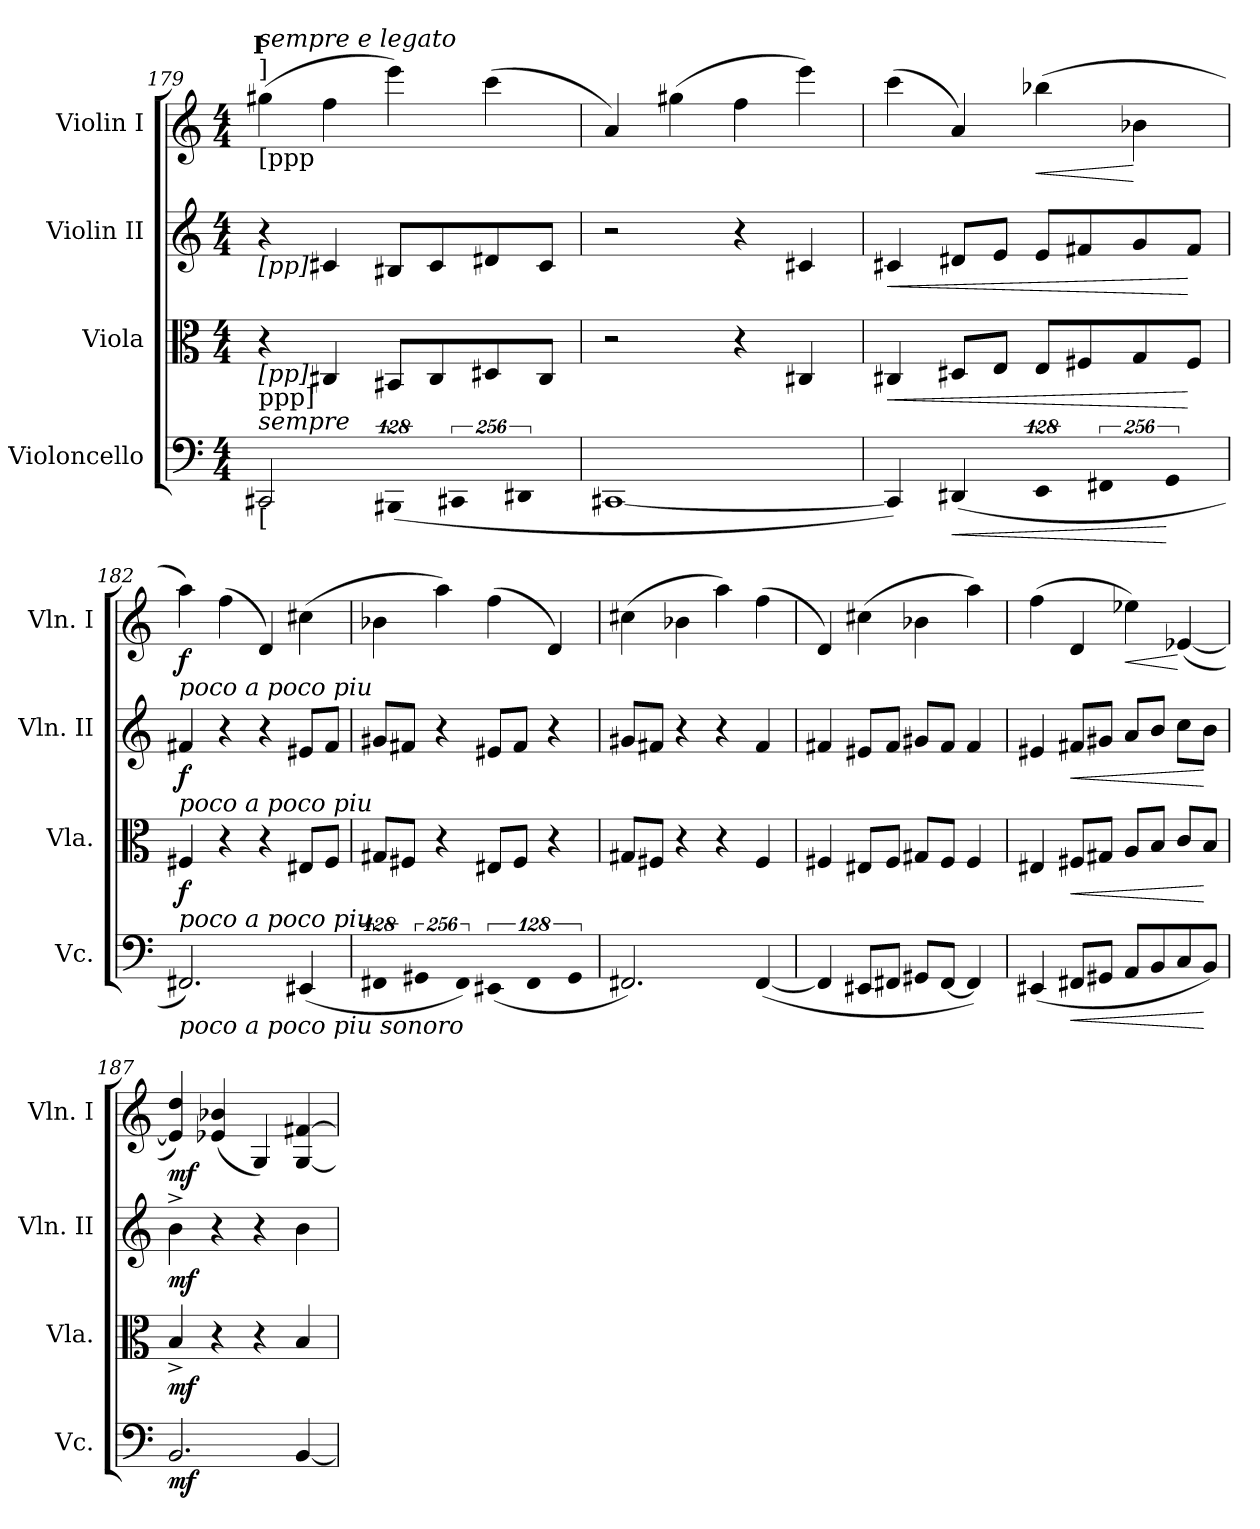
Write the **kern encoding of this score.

**kern	**dynam	**kern	**dynam	**kern	**dynam	**kern	**dynam
*part4	*part4	*part3	*part3	*part2	*part2	*part1	*part1
*staff4	*staff4	*staff3	*staff3	*staff2	*staff2	*staff1	*staff1
*I"Violoncello	*	*I"Viola	*	*I"Violin II	*	*I"Violin I	*
*I'Vc.	*	*I'Vla.	*	*I'Vln. II	*	*I'Vln. I	*
!!LO:PB:g=z
*clefF4	*	*clefC3	*	*clefG2	*	*clefG2	*
*k[]	*	*k[]	*	*k[]	*	*k[]	*
*C:	*	*C:	*	*C:	*	*C:	*
*M4/4	*	*M4/4	*	*M4/4	*	*M4/4	*
*MM160	*	*MM160	*	*MM160	*	*MM160	*
=179	=179	=179	=179	=179	=179	=179	=179
!	!	!	!	!	!	!LO:TX:b:t=[ppp	!
!	!	!	!	!	!	!LO:TX:i:t=sempre e legato	!
!	!	!	!	!	!	!LO:TX:t=]	!
!	!	!	!	!	!	!LO:TX:a:B:cj:t=I	!
!	!	!	!	!LO:TX:b:t=[pp]	!	!	!
!	!	!LO:TX:b:t=[pp]	!	!	!	!	!
!LO:TX:b:t=[	!	!	!	!	!	!	!
!LO:TX:i:t=sempre	!	!	!	!	!	!	!
!LO:TX:t=ppp]	!	!	!	!	!	!	!
2CC#Xi/	.	4r	.	4r	.	(4gg#Xi\	.
.	.	4C#Xi/	.	4c#Xi/	.	4ffi\	.
!LO:N:vis=4	!	!	!	!	!	!	!
(512%85BBB#Xi/	.	8BB#Xi/L	.	8B#Xi/L	.	4eeei\)	.
.	.	8C#i/	.	8c#i/	.	.	.
!LO:N:vis=4	!	!	!	!	!	!	!
1024%171CC#Xi/	.	.	.	.	.	.	.
.	.	8D#Xi/	.	8d#Xi/	.	(4ccci\	.
!LO:N:vis=4	!	!	!	!	!	!	!
1024%171DD#Xi/	.	.	.	.	.	.	.
.	.	8C#i/J	.	8c#i/J	.	.	.
=180	=180	=180	=180	=180	=180	=180	=180
[<1CC#Xi	.	2r	.	2r	.	4ai/)	.
.	.	.	.	.	.	(4gg#Xi\	.
.	.	4r	.	4r	.	4ffi\	.
.	.	4C#Xi/	.	4c#Xi/	.	4eeei\)	.
=181	=181	=181	=181	=181	=181	=181	=181
!	!	!	!LO:HP:b	!	!LO:HP:b	!	!
4CC#i/])	.	4C#Xi/	<	4c#Xi/	<	(4ccci\	.
!	!LO:HP:b	!	!	!	!	!	!
(4DD#Xi/	<	8D#Xi/L	.	8d#Xi/L	.	4ai/)	.
.	.	8Ei/J	.	8ei/J	.	.	.
!LO:N:vis=4	!	!	!	!	!	!	!LO:HP:b
512%85EEi/	.	8Ei/L	.	8ei/L	.	(4bb-Xi\	<
.	.	8F#Xi/	.	8f#Xi/	.	.	.
!LO:N:vis=4	!	!	!	!	!	!	!
1024%171FF#Xi/	.	.	.	.	.	.	.
.	.	8Gi/	.	8gi/	.	4b-Xi\	[
!LO:N:vis=4	!	!	!	!	!	!	!
1024%171GGi/	[	.	.	.	.	.	.
.	.	8F#i/J	[	8f#i/J	[	.	.
=182	=182	=182	=182	=182	=182	=182	=182
!	!	!	!	!	!	!LO:TX:b:i:t=poco a poco piu	!
!	!	!	!	!LO:TX:b:i:t=poco a poco piu	!	!	!
!	!	!LO:TX:b:i:t=poco a poco piu	!	!	!	!	!
!LO:TX:b:i:t=poco a poco piu sonoro	!	!	!	!	!	!	!
2.FF#Xi/)	.	4F#Xi/	f	4f#Xi/	f	4aai\)	f
.	.	4r	.	4r	.	(4ffi\	.
.	.	4r	.	4r	.	4di/)	.
(4EE#Xi/	.	8E#Xi/L	.	8e#Xi/L	.	(4cc#Xi\	.
.	.	8F#i/J	.	8f#i/J	.	.	.
=183	=183	=183	=183	=183	=183	=183	=183
!LO:N:vis=4	!	!	!	!	!	!	!
512%85FF#Xi/	.	8G#Xi/L	.	8g#Xi/L	.	4b-Xi\	.
.	.	8F#Xi/J	.	8f#Xi/J	.	.	.
!LO:N:vis=4	!	!	!	!	!	!	!
1024%171GG#Xi/	.	.	.	.	.	.	.
.	.	4r	.	4r	.	4aai\)	.
!LO:N:vis=4	!	!	!	!	!	!	!
1024%171FF#i/)	.	.	.	.	.	.	.
!LO:N:vis=4	!	!	!	!	!	!	!
(512%85EE#Xi/	.	8E#Xi/L	.	8e#Xi/L	.	(4ffi\	.
.	.	8F#i/J	.	8f#i/J	.	.	.
!LO:N:vis=4	!	!	!	!	!	!	!
1024%171FF#i/	.	.	.	.	.	.	.
.	.	4r	.	4r	.	4di/)	.
!LO:N:vis=4	!	!	!	!	!	!	!
1024%171GG#i/	.	.	.	.	.	.	.
!!LO:LB:g=z
=184	=184	=184	=184	=184	=184	=184	=184
2.FF#Xi/)	.	8G#Xi/L	.	8g#Xi/L	.	(4cc#Xi\	.
.	.	8F#Xi/J	.	8f#Xi/J	.	.	.
.	.	4r	.	4r	.	4b-Xi\	.
.	.	4r	.	4r	.	4aai\)	.
([<4FF#i/	.	4F#i/	.	4f#i/	.	(4ffi\	.
=185	=185	=185	=185	=185	=185	=185	=185
4FF#i/]	.	4F#Xi/	.	4f#Xi/	.	4di/)	.
8EE#Xi/L	.	8E#Xi/L	.	8e#Xi/L	.	(4cc#Xi\	.
8FF#Xi/J	.	8F#i/J	.	8f#i/J	.	.	.
8GG#Xi/L	.	8G#Xi/L	.	8g#Xi/L	.	4b-Xi\	.
[<8FF#i/J	.	8F#i/J	.	8f#i/J	.	.	.
4FF#i/])	.	4F#i/	.	4f#i/	.	4aai\)	.
=186	=186	=186	=186	=186	=186	=186	=186
(4EE#Xi/	.	4E#Xi/	.	4e#Xi/	.	(4ffi\	.
!	!LO:HP:b	!	!LO:HP:b	!	!LO:HP:b	!	!
8FF#Xi/L	<	8F#Xi/L	<	8f#Xi/L	<	4di/	.
8GG#Xi/J	.	8G#Xi/J	.	8g#Xi/J	.	.	.
!	!	!	!	!	!	!	!LO:HP:b
8AAi/L	.	8Ai/L	.	8ai/L	.	4ee-Xi\)	<
8BBi/	.	8Bi/J	.	8bi/J	.	.	.
8Ci/	.	8ci/L	.	8cci\L	.	([<4e-Xi/	[
8BBi/J)	[	8Bi/J	[	8bi\J	[	.	.
=187	=187	=187	=187	=187	=187	=187	=187
2.BBi/	mf	4B^i/	mf	4b^i\	mf	4e-i/] 4ddi)	mf
.	.	4r	.	4r	.	(4e-Xi/ 4b-Xi	.
.	.	4r	.	4r	.	4Gi/)	.
[<4BBi/	.	4Bi/	.	4bi\	.	[<4Gi/ [>4f#Xi	.
=	=	=	=	=	=	=	=
*-	*-	*-	*-	*-	*-	*-	*-
